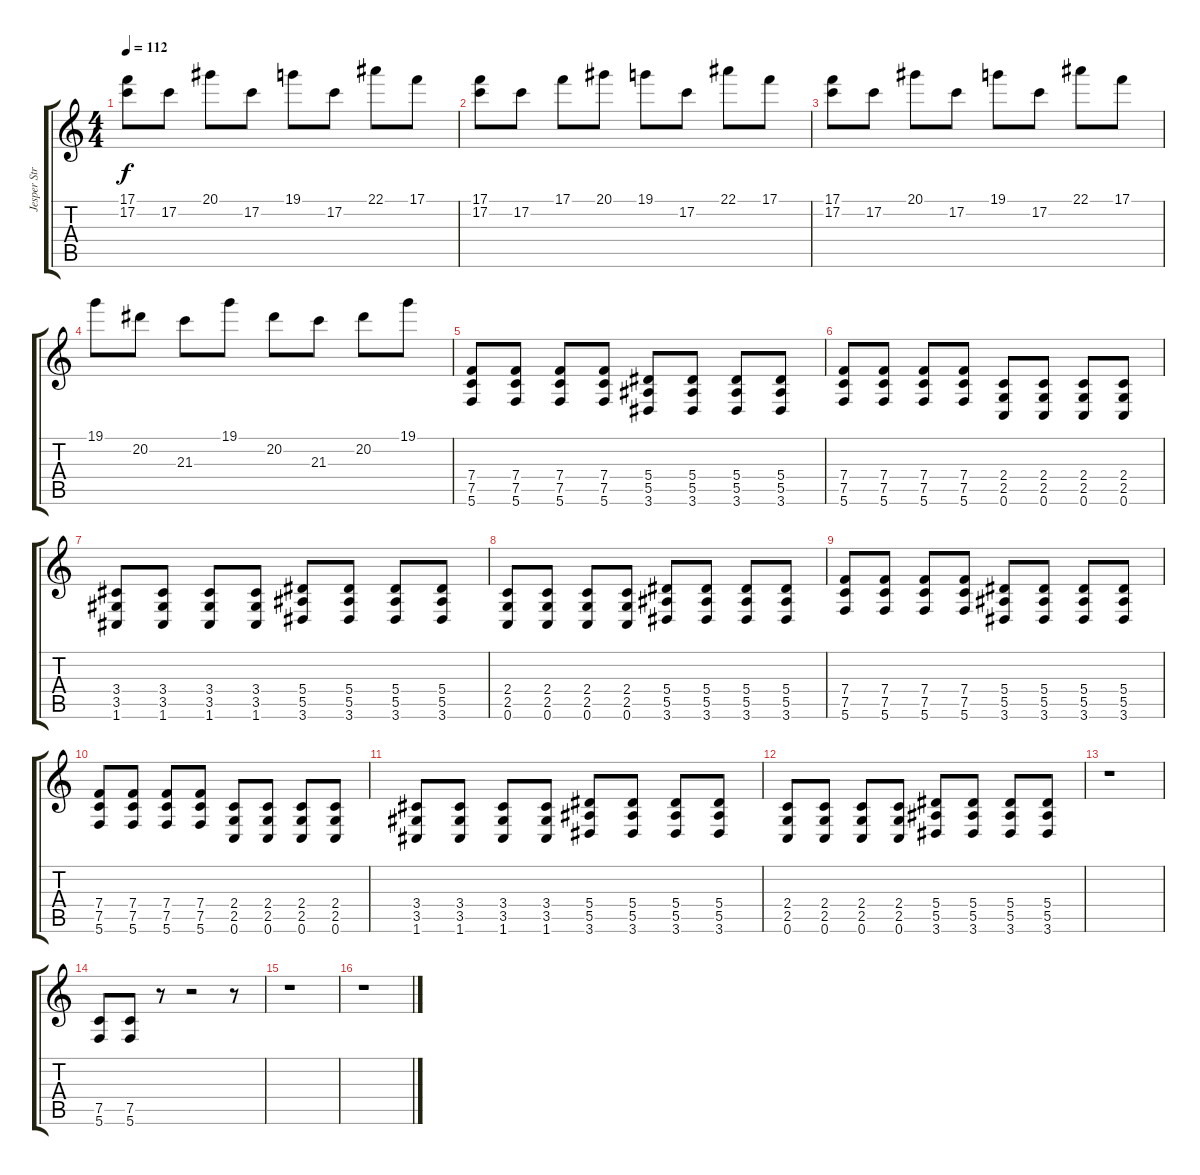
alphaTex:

\track ("Jesper Strömblad" "Jesper Str") {instrument distortionguitar}
\staff {score tabs}
\tuning (C4 G3 Eb3 Bb2 F2 C2) {hide}
\ts (4 4)
\tempo 112
\clef g2
\ks c
(17.1 17.2).8{dy f instrument musicbox} 17.2.8 20.1.8 17.2.8 19.1.8 17.2.8 22.1.8 17.1.8 |
(17.1 17.2).8 17.2.8 17.1.8 20.1.8 19.1.8 17.2.8 22.1.8 17.1.8 |
(17.1 17.2).8 17.2.8 20.1.8 17.2.8 19.1.8 17.2.8 22.1.8 17.1.8 |
19.1.8 20.2.8 21.3.8 19.1.8 20.2.8 21.3.8 20.2.8 19.1.8 |
(7.4 7.5 5.6).8{instrument distortionguitar} (7.4 7.5 5.6).8 (7.4 7.5 5.6).8 (7.4 7.5 5.6).8 (5.4 5.5 3.6).8 (5.4 5.5 3.6).8 (5.4 5.5 3.6).8 (5.4 5.5 3.6).8 |
(7.4 7.5 5.6).8 (7.4 7.5 5.6).8 (7.4 7.5 5.6).8 (7.4 7.5 5.6).8 (2.4 2.5 0.6).8 (2.4 2.5 0.6).8 (2.4 2.5 0.6).8 (2.4 2.5 0.6).8 |
(3.4 3.5 1.6).8 (3.4 3.5 1.6).8 (3.4 3.5 1.6).8 (3.4 3.5 1.6).8 (5.4 5.5 3.6).8 (5.4 5.5 3.6).8 (5.4 5.5 3.6).8 (5.4 5.5 3.6).8 |
(2.4 2.5 0.6).8 (2.4 2.5 0.6).8 (2.4 2.5 0.6).8 (2.4 2.5 0.6).8 (5.4 5.5 3.6).8 (5.4 5.5 3.6).8 (5.4 5.5 3.6).8 (5.4 5.5 3.6).8 |
(7.4 7.5 5.6).8 (7.4 7.5 5.6).8 (7.4 7.5 5.6).8 (7.4 7.5 5.6).8 (5.4 5.5 3.6).8 (5.4 5.5 3.6).8 (5.4 5.5 3.6).8 (5.4 5.5 3.6).8 |
(7.4 7.5 5.6).8 (7.4 7.5 5.6).8 (7.4 7.5 5.6).8 (7.4 7.5 5.6).8 (2.4 2.5 0.6).8 (2.4 2.5 0.6).8 (2.4 2.5 0.6).8 (2.4 2.5 0.6).8 |
(3.4 3.5 1.6).8 (3.4 3.5 1.6).8 (3.4 3.5 1.6).8 (3.4 3.5 1.6).8 (5.4 5.5 3.6).8 (5.4 5.5 3.6).8 (5.4 5.5 3.6).8 (5.4 5.5 3.6).8 |
(2.4 2.5 0.6).8 (2.4 2.5 0.6).8 (2.4 2.5 0.6).8 (2.4 2.5 0.6).8 (5.4 5.5 3.6).8 (5.4 5.5 3.6).8 (5.4 5.5 3.6).8 (5.4 5.5 3.6).8 |
r.1 |
(7.5 5.6).8 (7.5 5.6).8 r.8 r.2 r.8 |
r.1 |
r.1
